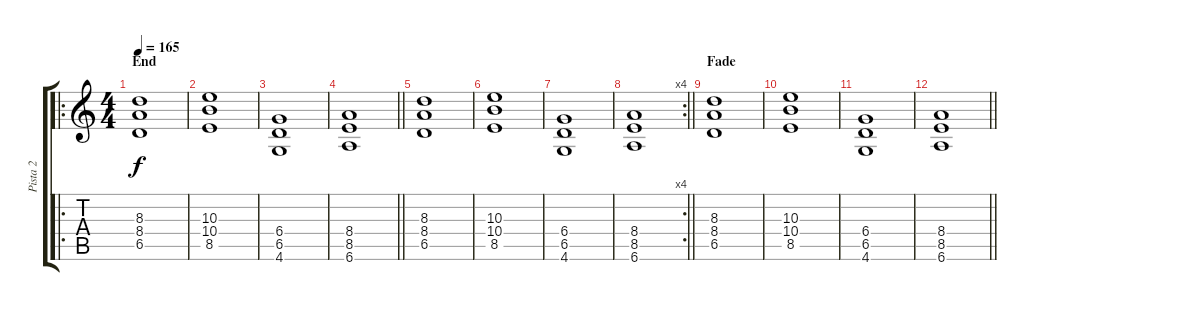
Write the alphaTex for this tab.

\track ("Pista 2" "Pista 2") {instrument overdrivenguitar}
\staff {score tabs}
\tuning (Eb4 Bb3 Gb3 Db3 Ab2 Eb2) {hide}
\ro
\ts (4 4)
\section ("" "End")
\tempo 165
\clef g2
\ks c
(8.3 8.4 6.5).1{dy f} |
(10.3 10.4 8.5).1 |
(6.4 6.5 4.6).1 |
\barLineRight lightlight
(8.4 8.5 6.6).1 |
(8.3 8.4 6.5).1 |
(10.3 10.4 8.5).1 |
(6.4 6.5 4.6).1 |
\rc 4
\barLineRight lightlight
(8.4 8.5 6.6).1 |
\section ("" "Fade")
(8.3 8.4 6.5).1{volume 0} |
(10.3 10.4 8.5).1 |
(6.4 6.5 4.6).1 |
\barLineRight lightlight
(8.4 8.5 6.6).1
